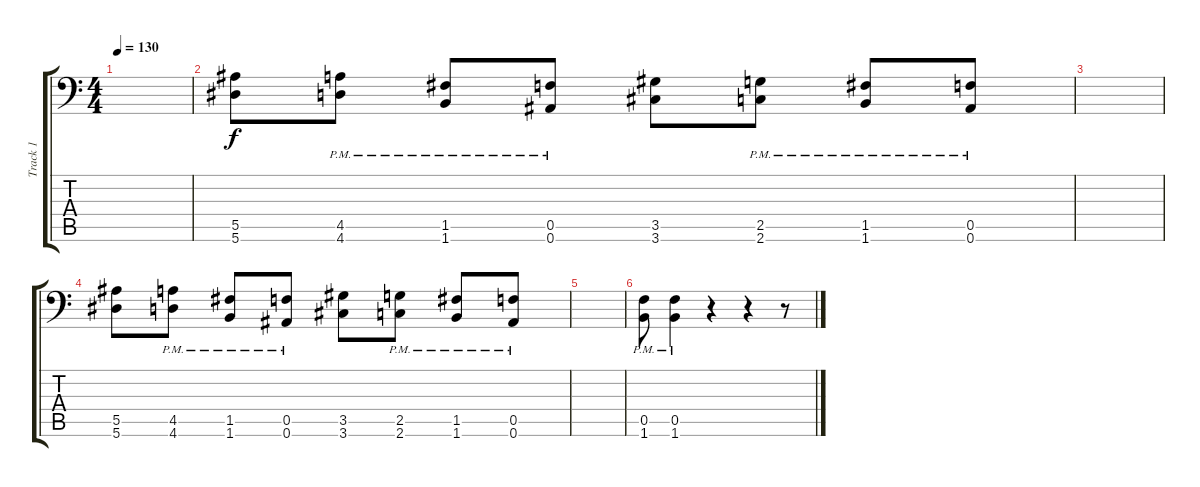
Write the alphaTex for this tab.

\track ("Track 1" "Track 1") {instrument distortionguitar}
\staff {score tabs}
\tuning (C4 G3 Eb3 Bb2 F2 Bb1) {hide}
\ts (4 4)
\tempo 130
\clef f4
\ks c
|
(5.5 5.6).8 (4.5 4.6{pm}).8 (1.5 1.6{pm}).8 (0.5 0.6{pm}).8 (3.5 3.6).8 (2.5 2.6{pm}).8 (1.5 1.6{pm}).8 (0.5 0.6{pm}).8 |
|
(5.5 5.6).8 (4.5 4.6{pm}).8 (1.5 1.6{pm}).8 (0.5 0.6{pm}).8 (3.5 3.6).8 (2.5 2.6{pm}).8 (1.5 1.6{pm}).8 (0.5 0.6{pm}).8 |
|
(0.5 1.6{pm}).8 (0.5 1.6{pm}).4 r.4 r.4 r.8
